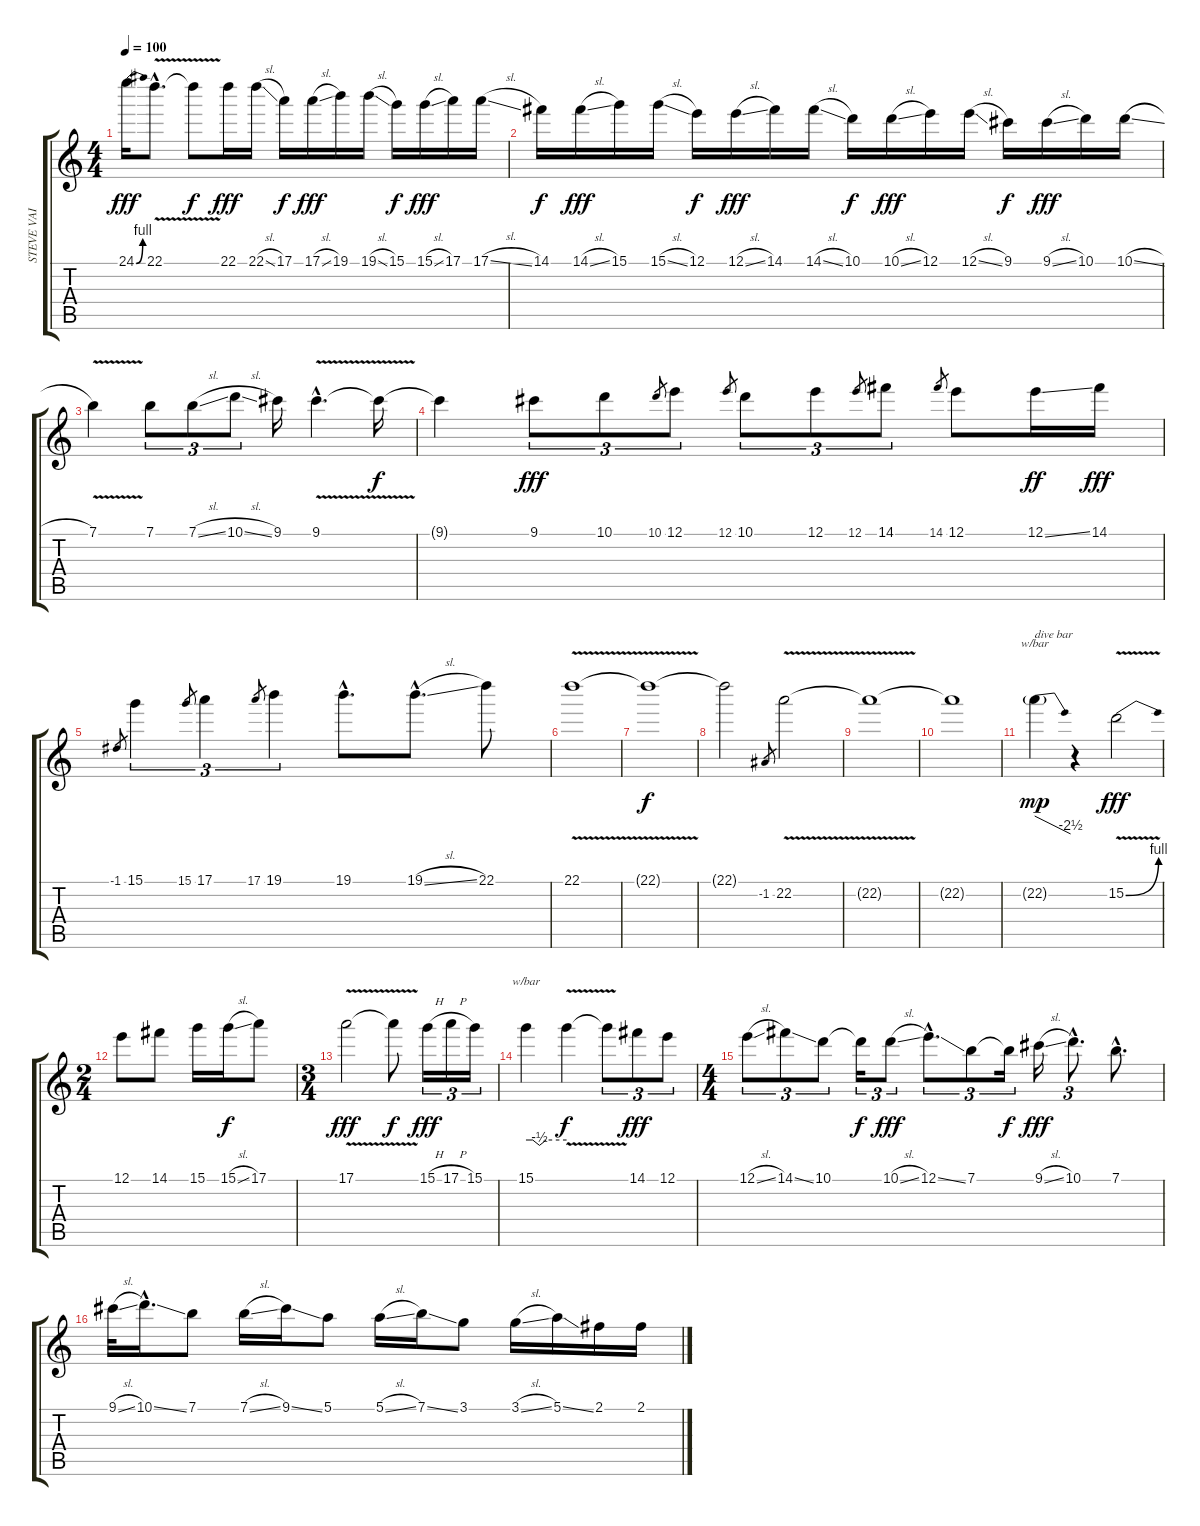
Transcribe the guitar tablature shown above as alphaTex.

\track ("STEVE VAI" "STEVE VAI") {instrument overdrivenguitar}
\staff {score tabs}
\tuning (E4 B3 G3 D3 A2 E2) {hide}
\ts (4 4)
\tempo 100
\clef g2
\ks c
24.1{be (bend 0 0 60 4)}.16{dy fff} 22.1{v hac}.8{d} 22.1{t}.8{dy f} 22.1.16{dy fff} 22.1{sl}.16 17.1.16{dy f} 17.1{sl}.16{dy fff} 19.1.16 19.1{sl}.16 15.1.16{dy f} 15.1{sl}.16{dy fff} 17.1.16 17.1{sl}.16 |
14.1.16{dy f} 14.1{sl}.16{dy fff} 15.1.16 15.1{sl}.16 12.1.16{dy f} 12.1{sl}.16{dy fff} 14.1.16 14.1{sl}.16 10.1.16{dy f} 10.1{sl}.16{dy fff} 12.1.16 12.1{sl}.16 9.1.16{dy f} 9.1{sl}.16{dy fff} 10.1.16 10.1{sl}.16 |
7.1{v}.4 7.1.8{tu (3 2)} 7.1{sl}.8{tu (3 2)} 10.1{sl}.8{tu (3 2)} 9.1.16 9.1{v hac}.4{d} 9.1{t}.16{dy f} |
9.1{t}.4 9.1.8{tu (3 2) dy fff} 10.1.8{tu (3 2)} 10.1.8{gr} 12.1.8{tu (3 2)} 12.1.8{gr} 10.1.8{tu (3 2)} 12.1.8{tu (3 2)} 12.1.8{gr} 14.1.8{tu (3 2)} 14.1.8{gr} 12.1.8 12.1{ss}.16{dy ff} 14.1.16{dy fff} |
-1.1.8{gr} 15.1.4{tu (3 2)} 15.1.8{gr} 17.1.4{tu (3 2)} 17.1.8{gr} 19.1.4{tu (3 2)} 19.1{hac}.8{d} 19.1{sl hac}.8{d} 22.1.8 |
22.1{v}.1 |
22.1{t}.1{dy f} |
22.1{t}.2 -1.2.8{gr} 22.2{v}.2 |
22.2{t}.1 |
22.2{t}.1 |
22.2{g}.4{tbe (dive default 0 0 60 -10) txt "dive bar" dy mp} r.4 15.2{be (bend 0 0 60 4) v}.2{dy fff} |
\ts (2 4)
12.1.8 14.1.8 15.1.16 15.1{sl}.16{dy f} 17.1.8 |
\ts (3 4)
17.1{v}.2{dy fff} 17.1{t}.8{dy f} 15.1{h}.16{tu (3 2) dy fff} 17.1{h}.16{tu (3 2)} 15.1.16{tu (3 2)} |
15.1.4{tbe (custom default 0 0 10 0 20 -2 30 0 60 0)} 15.1{v t}.4{dy f} 15.1{t}.8{tu (3 2)} 14.1.8{tu (3 2) dy fff} 12.1.8{tu (3 2)} |
\ts (4 4)
12.1{sl}.8{tu (3 2)} 14.1{ss}.8{tu (3 2)} 10.1.8{tu (3 2)} 10.1{t}.16{tu (3 2) dy f} 10.1{sl}.8{tu (3 2) dy fff} 12.1{ss hac}.8{d tu (3 2)} 7.1.8{tu (3 2)} 7.1{t}.16{tu (3 2) dy f} 9.1{sl}.16{dy fff} 10.1{hac}.8{d tu (3 2)} 7.1{hac}.8{d} |
9.1{sl}.32 10.1{ss hac}.16{d} 7.1.8 7.1{sl}.16 9.1{ss}.16 5.1.8 5.1{sl}.16 7.1{ss}.16 3.1.8 3.1{sl}.16 5.1{ss}.16 2.1.16 2.1{h}.16
